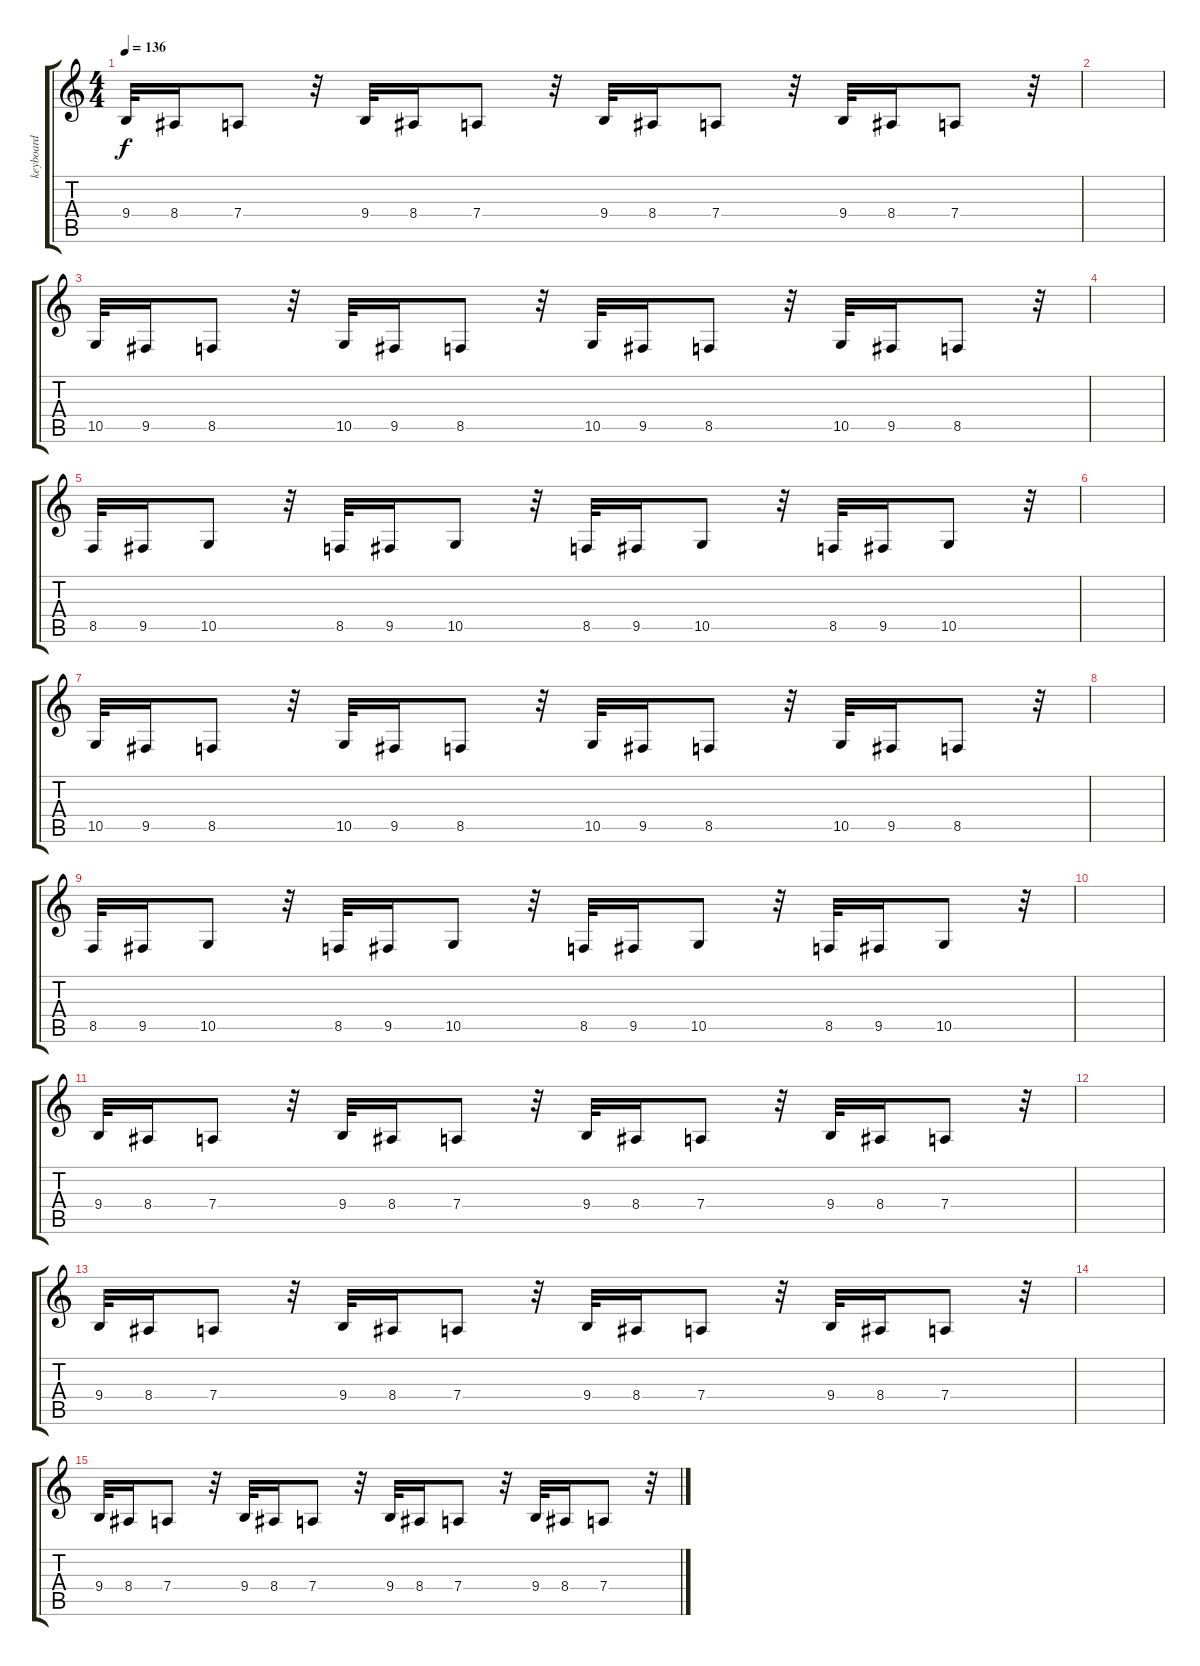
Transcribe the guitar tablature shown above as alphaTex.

\track ("keyboard" "keyboard") {instrument electricgrandpiano}
\staff {score tabs}
\tuning (E4 B3 G3 D3 A2 E2) {hide}
\ts (4 4)
\tempo 136
\clef g2
\ks c
9.4.32{dy f} 8.4.16 7.4.8 r.32 9.4.32 8.4.16 7.4.8 r.32 9.4.32 8.4.16 7.4.8 r.32 9.4.32 8.4.16 7.4.8 r.32 |
|
10.5.32 9.5.16 8.5.8 r.32 10.5.32 9.5.16 8.5.8 r.32 10.5.32 9.5.16 8.5.8 r.32 10.5.32 9.5.16 8.5.8 r.32 |
|
8.5.32 9.5.16 10.5.8 r.32 8.5.32 9.5.16 10.5.8 r.32 8.5.32 9.5.16 10.5.8 r.32 8.5.32 9.5.16 10.5.8 r.32 |
|
10.5.32 9.5.16 8.5.8 r.32 10.5.32 9.5.16 8.5.8 r.32 10.5.32 9.5.16 8.5.8 r.32 10.5.32 9.5.16 8.5.8 r.32 |
|
8.5.32 9.5.16 10.5.8 r.32 8.5.32 9.5.16 10.5.8 r.32 8.5.32 9.5.16 10.5.8 r.32 8.5.32 9.5.16 10.5.8 r.32 |
|
9.4.32 8.4.16 7.4.8 r.32 9.4.32 8.4.16 7.4.8 r.32 9.4.32 8.4.16 7.4.8 r.32 9.4.32 8.4.16 7.4.8 r.32 |
|
9.4.32 8.4.16 7.4.8 r.32 9.4.32 8.4.16 7.4.8 r.32 9.4.32 8.4.16 7.4.8 r.32 9.4.32 8.4.16 7.4.8 r.32 |
|
9.4.32 8.4.16 7.4.8 r.32 9.4.32 8.4.16 7.4.8 r.32 9.4.32 8.4.16 7.4.8 r.32 9.4.32 8.4.16 7.4.8 r.32
